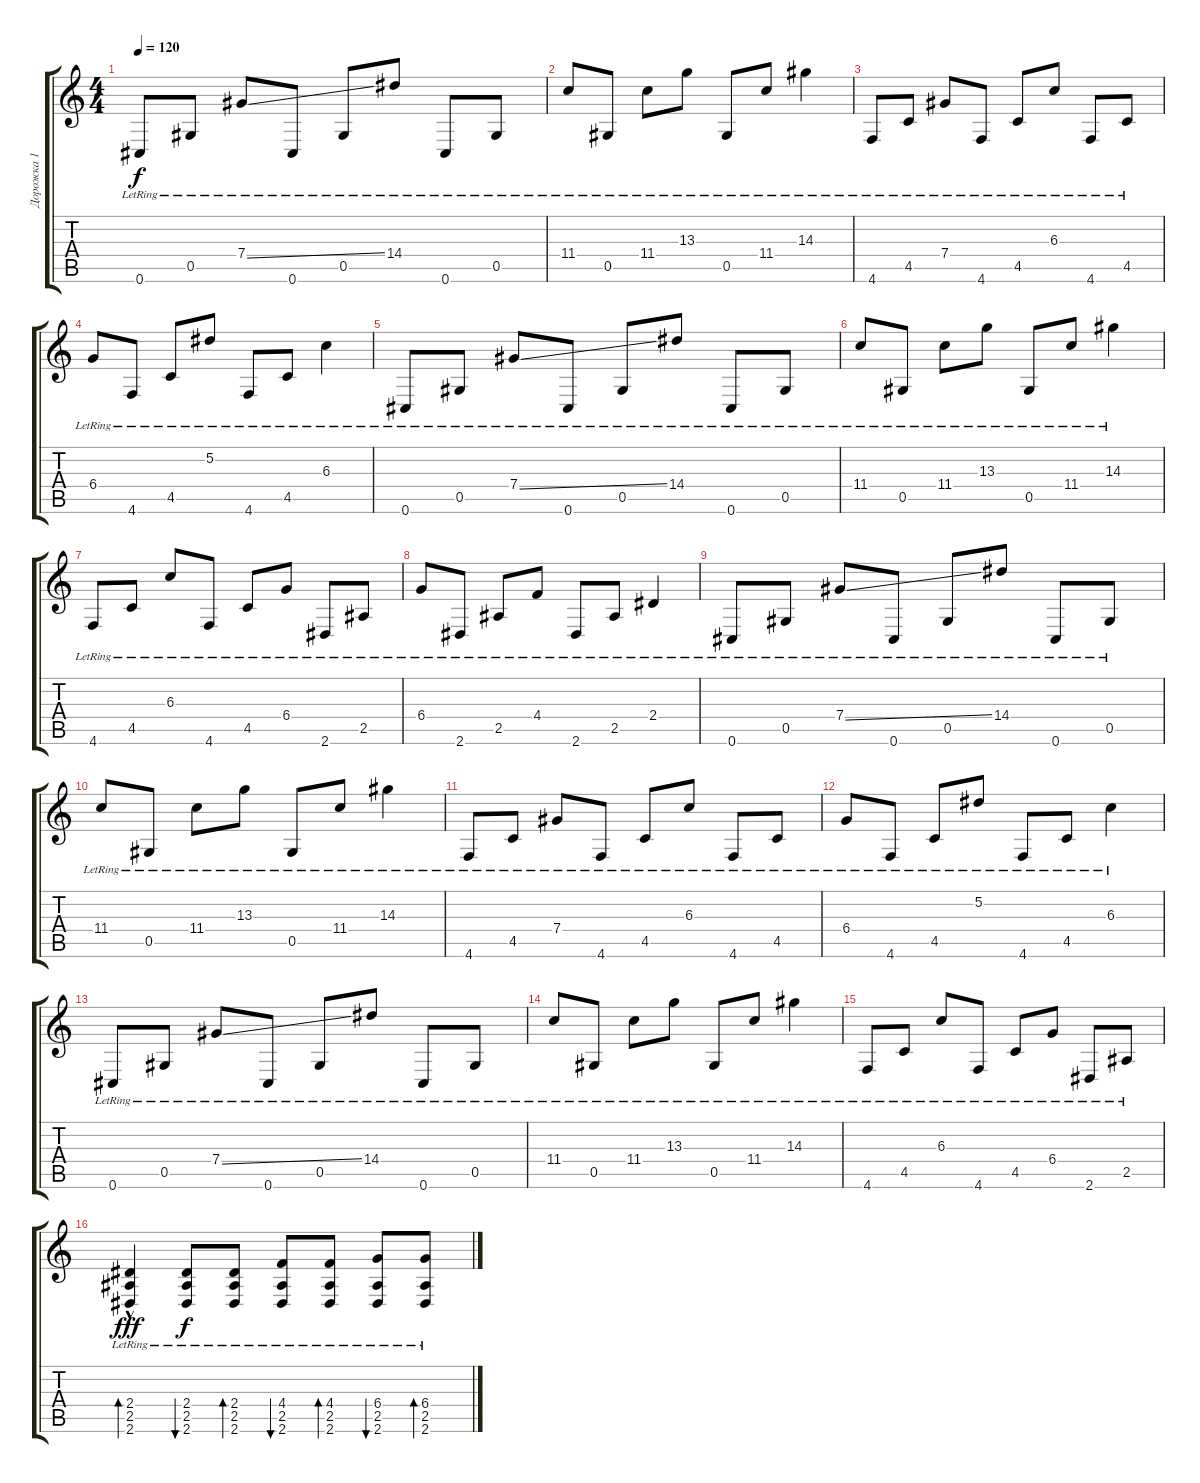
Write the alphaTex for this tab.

\track ("Дорожка 1" "Дорожка 1") {instrument acousticguitarsteel}
\staff {score tabs}
\tuning (Eb4 Bb3 Gb3 Db3 Ab2 Db2) {hide}
\ts (4 4)
\tempo 120
\clef g2
\ks aminor
0.6{lr}.8{dy f} 0.5{lr}.8 7.4{ss lr}.8 0.6{lr}.8 0.5{lr}.8 14.4{lr}.8 0.6{lr}.8 0.5{lr}.8 |
11.4{lr}.8 0.5{lr}.8 11.4{lr}.8 13.3{lr}.8 0.5{lr}.8 11.4{lr}.8 14.3{lr}.4 |
4.6{lr}.8 4.5{lr}.8 7.4{lr}.8 4.6{lr}.8 4.5{lr}.8 6.3{lr}.8 4.6{lr}.8 4.5{lr}.8 |
6.4{lr}.8 4.6{lr}.8 4.5{lr}.8 5.2{lr}.8 4.6{lr}.8 4.5{lr}.8 6.3{lr}.4 |
0.6{lr}.8 0.5{lr}.8 7.4{ss lr}.8 0.6{lr}.8 0.5{lr}.8 14.4{lr}.8 0.6{lr}.8 0.5{lr}.8 |
11.4{lr}.8 0.5{lr}.8 11.4{lr}.8 13.3{lr}.8 0.5{lr}.8 11.4{lr}.8 14.3{lr}.4 |
4.6{lr}.8 4.5{lr}.8 6.3{lr}.8 4.6{lr}.8 4.5{lr}.8 6.4{lr}.8 2.6{lr}.8 2.5{lr}.8 |
6.4{lr}.8 2.6{lr}.8 2.5{lr}.8 4.4{lr}.8 2.6{lr}.8 2.5{lr}.8 2.4{lr}.4 |
0.6{lr}.8 0.5{lr}.8 7.4{ss lr}.8 0.6{lr}.8 0.5{lr}.8 14.4{lr}.8 0.6{lr}.8 0.5{lr}.8 |
11.4{lr}.8 0.5{lr}.8 11.4{lr}.8 13.3{lr}.8 0.5{lr}.8 11.4{lr}.8 14.3{lr}.4 |
4.6{lr}.8 4.5{lr}.8 7.4{lr}.8 4.6{lr}.8 4.5{lr}.8 6.3{lr}.8 4.6{lr}.8 4.5{lr}.8 |
6.4{lr}.8 4.6{lr}.8 4.5{lr}.8 5.2{lr}.8 4.6{lr}.8 4.5{lr}.8 6.3{lr}.4 |
0.6{lr}.8 0.5{lr}.8 7.4{ss lr}.8 0.6{lr}.8 0.5{lr}.8 14.4{lr}.8 0.6{lr}.8 0.5{lr}.8 |
11.4{lr}.8 0.5{lr}.8 11.4{lr}.8 13.3{lr}.8 0.5{lr}.8 11.4{lr}.8 14.3{lr}.4 |
4.6{lr}.8 4.5{lr}.8 6.3{lr}.8 4.6{lr}.8 4.5{lr}.8 6.4{lr}.8 2.6{lr}.8 2.5{lr}.8 |
(2.4{hac} 2.5{hac} 2.6{hac lr}).4{bd 60 dy fff} (2.4 2.5{lr} 2.6).8{bu 60 dy f} (2.4 2.5{lr} 2.6).8{bd 60} (4.4 2.5{lr} 2.6).8{bu 60} (4.4 2.5{lr} 2.6).8{bd 60} (6.4 2.5{lr} 2.6).8{bu 60} (6.4 2.5{lr} 2.6).8{bd 60}
